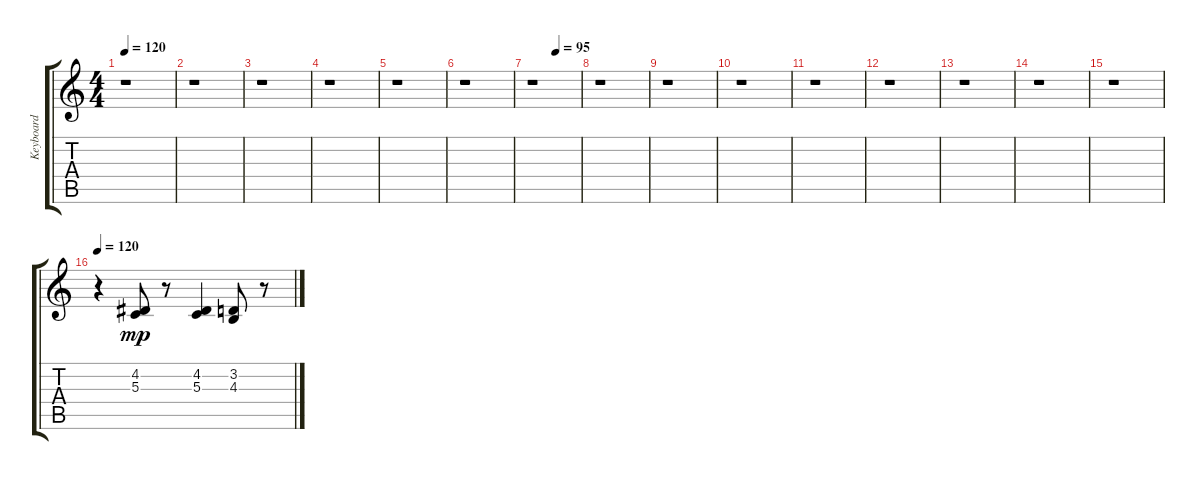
\track ("Keyboard" "Keyboard") {instrument viola}
\staff {score tabs}
\tuning (E4 B3 G3 D3 A2 D2) {hide}
\ts (4 4)
\tempo 120
\clef g2
\ks c
r.1{dy mf} |
r.1 |
r.1 |
r.1 |
r.1 |
r.1 |
\tempo (95 0.5)
r.1 |
r.1 |
r.1 |
r.1 |
r.1 |
r.1 |
r.1 |
r.1 |
r.1{volume 0} |
\tempo 120
r.4{volume 6 balance 6 instrument viola} (4.2 5.3).8{dy mp} r.8 (4.2 5.3).4 (3.2 4.3).8 r.8
